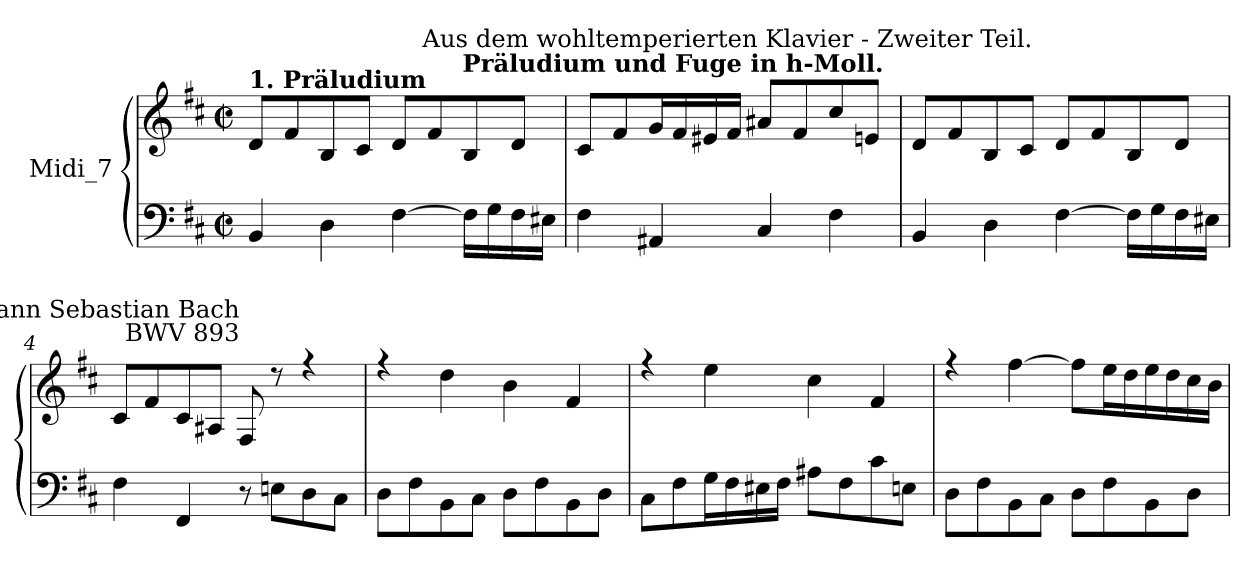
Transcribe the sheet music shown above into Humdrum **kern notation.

**kern	**kern
*part1	*part1
*staff2	*staff1
*I"Midi_7	*
*clefF4	*clefG2
*k[f#c#]	*k[f#c#]
*D:	*D:
*M2/2	*M2/2
*met(c|)	*met(c|)
=1	=1
*	*^
!	!LO:TX:a:B:t=1. Präludium	!
4BB/	8d/L	1ryy
.	8f#/	.
4D\	8B/	.
.	8c#/J	.
[4F#\	8d/L	.
.	8f#/	.
16F#\LL]	8B/	.
16G\	.	.
16F#\	8d/J	.
16E#X\JJ	.	.
=2	=2	=2
4F#	8c#L	1ryy
.	8f#	.
4AA#X/	16gL	.
!	!LO:TX:a:B:cj:t=Präludium und Fuge in h-Moll.	!
.	16f#	.
.	16e#X	.
!	!LO:TX:a:cj:t=Aus dem wohltemperierten Klavier - Zweiter Teil.	!
.	16f#JJ	.
4C#/	8a#XL	.
.	8f#	.
4F#	8cc#	.
.	8enJ	.
=3	=3	=3
4BB/	8dL	1ryy
.	8f#	.
4D\	8B	.
.	8c#J	.
[4F#\	8dL	.
.	8f#	.
16F#\LL]	8B	.
16G\	.	.
16F#\	8dJ	.
16E#X\JJ	.	.
=4	=4	=4
4F#	8c#L	1ryy
.	8f#	.
4FF#/	8c#	.
.	8A#XJ	.
!	!LO:TX:a:rj:t=Johann Sebastian Bach\nBWV 893	!
8r	8F#/	.
8EnL	8r	.
8D	4r	.
8C#J	.	.
!!LO:LB:g=z	!!
=5	=5	=5
8DL	4r	1ryy
8F#	.	.
8BB	4dd\	.
8C#J	.	.
8DL	4b\	.
8F#	.	.
8BB	4f#/	.
8DJ	.	.
=6	=6	=6
8C#L	4r	1ryy
8F#	.	.
16GL	4ee\	.
16F#	.	.
16E#X	.	.
16F#JJ	.	.
8A#XL	4cc#\	.
8F#	.	.
8c#	4f#/	.
8EnJ	.	.
=7	=7	=7
8DL	4r	1ryy
8F#	.	.
8BB	[4ff#\	.
8C#J	.	.
8DL	8ff#\L]	.
8F#	16ee\L	.
.	16dd\	.
8BB	16ee\	.
.	16dd\	.
8DJ	16cc#\	.
.	16b\JJ	.
*	*v	*v
=	=
*-	*-
